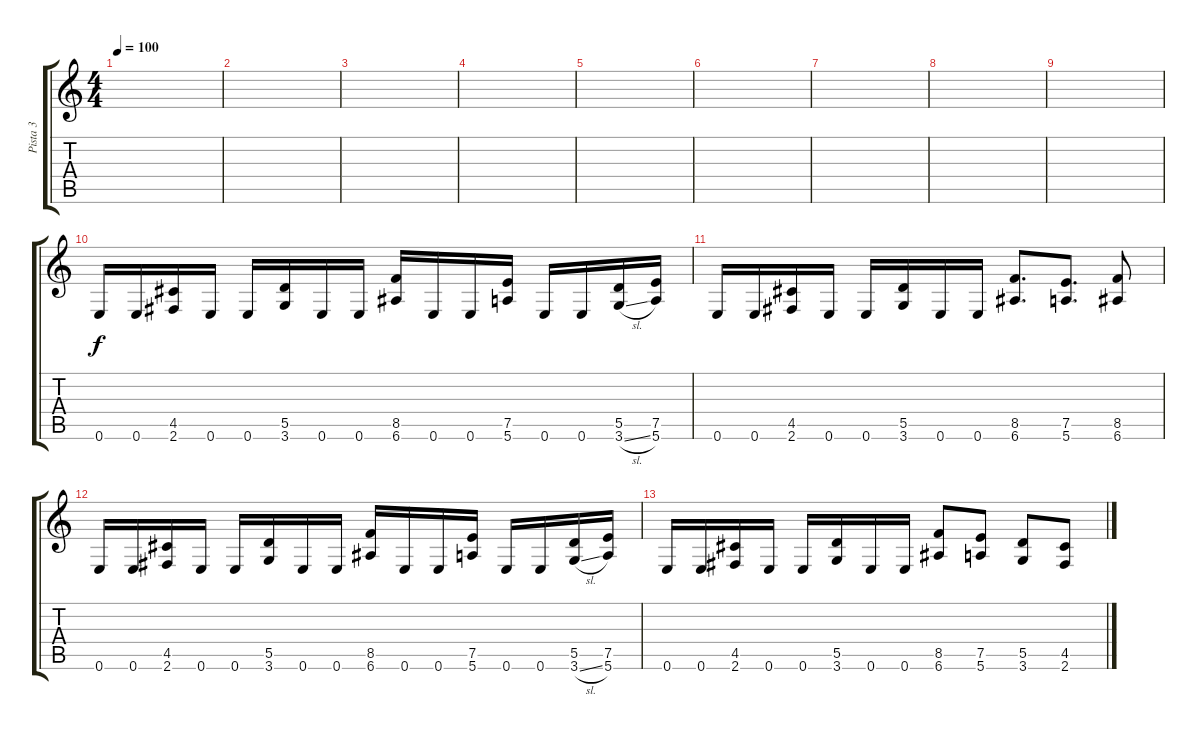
\track ("Pista 3" "Pista 3") {instrument electricbassfinger}
\staff {score tabs}
\tuning (E4 B3 G3 D3 A2 E2) {hide}
\ts (4 4)
\tempo 100
\clef g2
\ks c
|
|
|
|
|
|
|
|
|
0.6.16 0.6.16 (4.5 2.6).16 0.6.16 0.6.16 (5.5 3.6).16 0.6.16 0.6.16 (8.5 6.6).16 0.6.16 0.6.16 (7.5 5.6).16 0.6.16 0.6.16 (5.5 3.6{sl}).16 (7.5 5.6).16 |
0.6.16 0.6.16 (4.5 2.6).16 0.6.16 0.6.16 (5.5 3.6).16 0.6.16 0.6.16 (8.5 6.6).8{d} (7.5 5.6).8{d} (8.5 6.6).8 |
0.6.16 0.6.16 (4.5 2.6).16 0.6.16 0.6.16 (5.5 3.6).16 0.6.16 0.6.16 (8.5 6.6).16 0.6.16 0.6.16 (7.5 5.6).16 0.6.16 0.6.16 (5.5 3.6{sl}).16 (7.5 5.6).16 |
0.6.16 0.6.16 (4.5 2.6).16 0.6.16 0.6.16 (5.5 3.6).16 0.6.16 0.6.16 (8.5 6.6).8 (7.5 5.6).8 (5.5 3.6).8 (4.5 2.6).8
